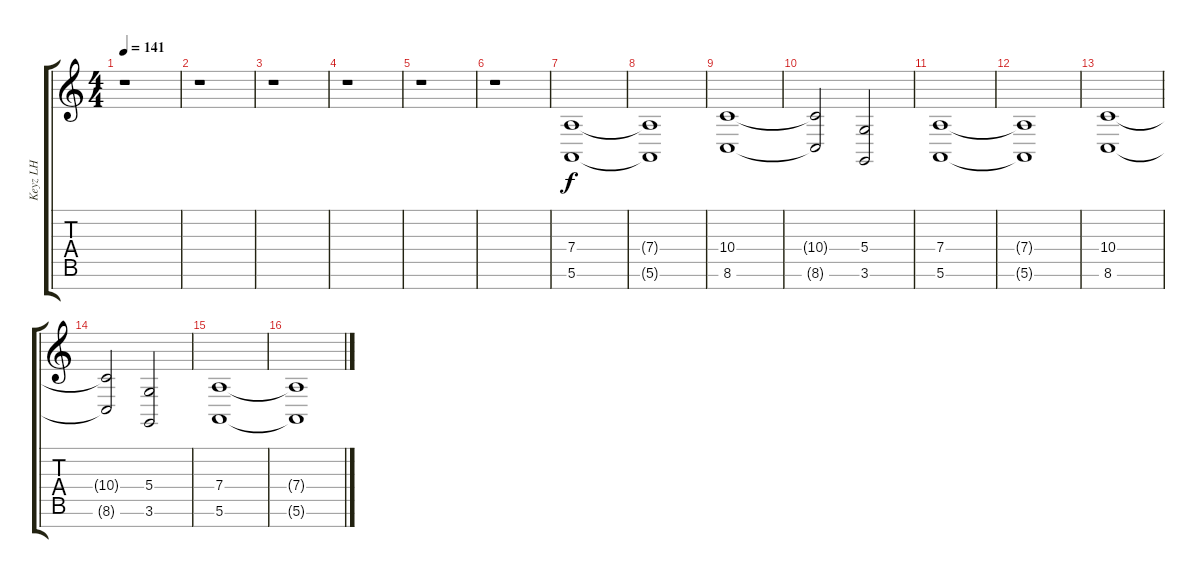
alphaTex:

\track ("Keyz LH" "Keyz LH") {instrument stringensemble1}
\staff {score tabs}
\tuning (E4 B3 G3 D3 A2 E2 B1) {hide}
\ts (4 4)
\tempo 141
\clef g2
\ks c
r.1{dy f} |
r.1 |
r.1 |
r.1 |
r.1 |
r.1 |
(7.4 5.6).1 |
(7.4{t} 5.6{t}).1 |
(10.4 8.6).1 |
(10.4{t} 8.6{t}).2 (5.4 3.6).2 |
(7.4 5.6).1 |
(7.4{t} 5.6{t}).1 |
(10.4 8.6).1 |
(10.4{t} 8.6{t}).2 (5.4 3.6).2 |
(7.4 5.6).1{volume 9} |
(7.4{t} 5.6{t}).1
